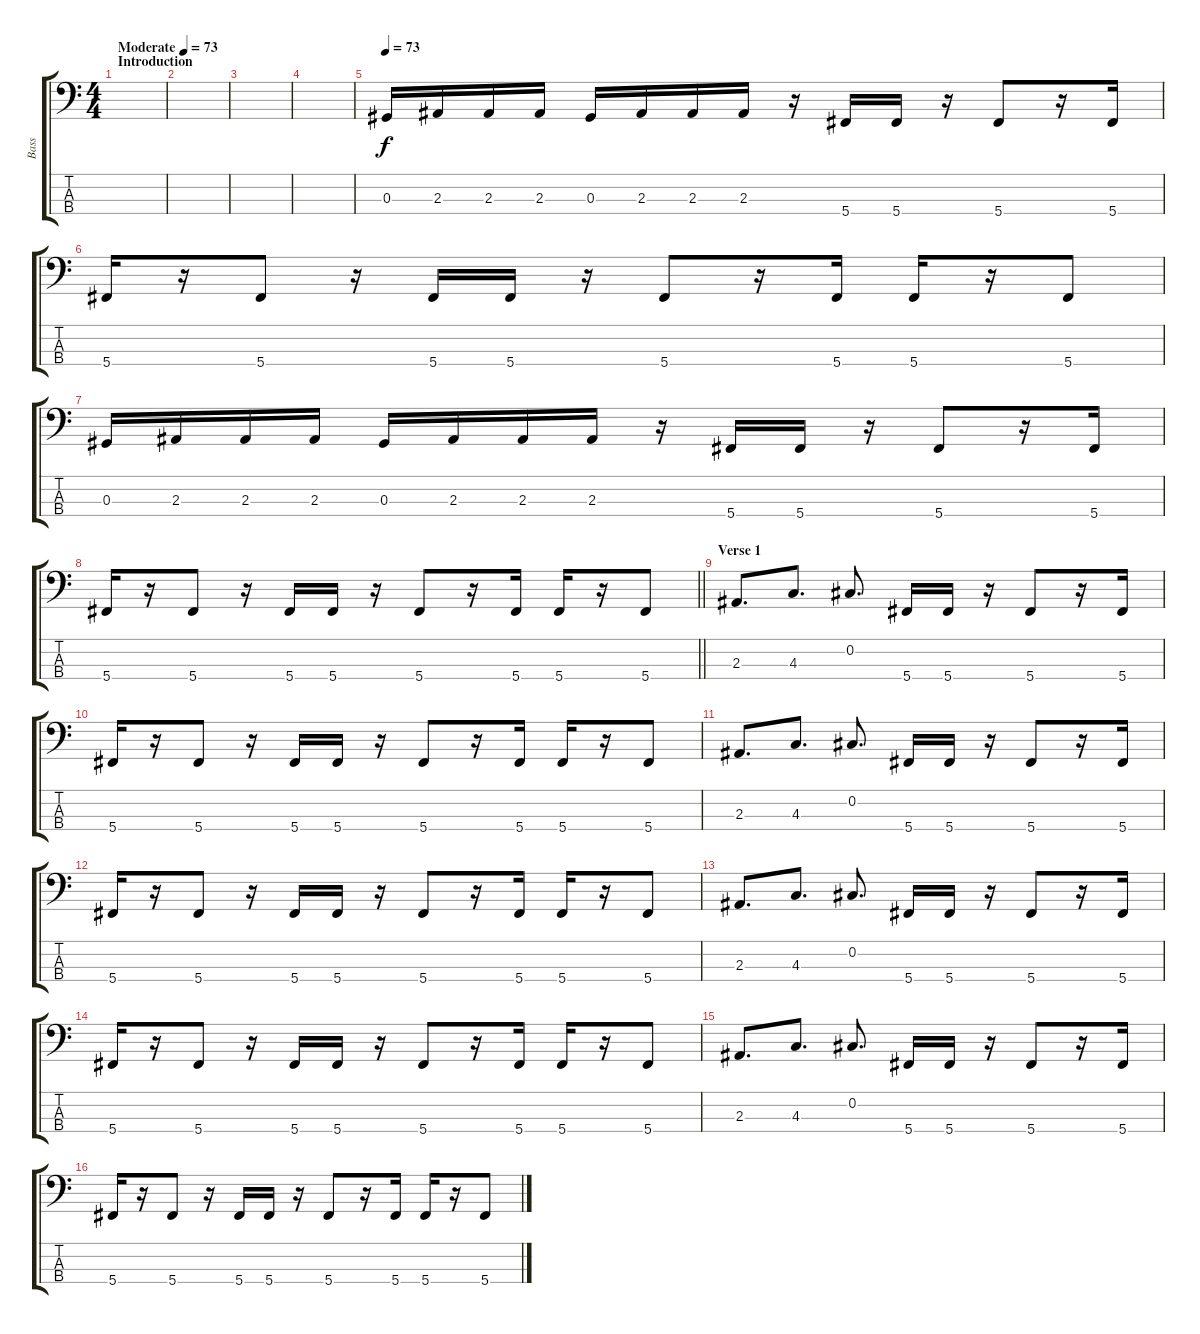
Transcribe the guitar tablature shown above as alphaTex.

\track ("Bass" "Bass") {instrument electricbasspick}
\staff {score tabs}
\tuning (Gb2 Db2 Ab1 Db1) {hide}
\ts (4 4)
\section ("" "Introduction")
\tempo (73 "Moderate")
\clef f4
\ks c
|
|
|
|
\tempo 73
0.3.16 2.3.16 2.3.16 2.3.16 0.3.16 2.3.16 2.3.16 2.3.16 r.16 5.4.16 5.4.16 r.16 5.4.8 r.16 5.4.16 |
5.4.16 r.16 5.4.8 r.16 5.4.16 5.4.16 r.16 5.4.8 r.16 5.4.16 5.4.16 r.16 5.4.8 |
0.3.16 2.3.16 2.3.16 2.3.16 0.3.16 2.3.16 2.3.16 2.3.16 r.16 5.4.16 5.4.16 r.16 5.4.8 r.16 5.4.16 |
\barLineRight lightlight
5.4.16 r.16 5.4.8 r.16 5.4.16 5.4.16 r.16 5.4.8 r.16 5.4.16 5.4.16 r.16 5.4.8 |
\section ("" "Verse 1")
2.3.8{d} 4.3.8{d} 0.2.8{d} 5.4.16 5.4.16 r.16 5.4.8 r.16 5.4.16 |
5.4.16 r.16 5.4.8 r.16 5.4.16 5.4.16 r.16 5.4.8 r.16 5.4.16 5.4.16 r.16 5.4.8 |
2.3.8{d} 4.3.8{d} 0.2.8{d} 5.4.16 5.4.16 r.16 5.4.8 r.16 5.4.16 |
5.4.16 r.16 5.4.8 r.16 5.4.16 5.4.16 r.16 5.4.8 r.16 5.4.16 5.4.16 r.16 5.4.8 |
2.3.8{d} 4.3.8{d} 0.2.8{d} 5.4.16 5.4.16 r.16 5.4.8 r.16 5.4.16 |
5.4.16 r.16 5.4.8 r.16 5.4.16 5.4.16 r.16 5.4.8 r.16 5.4.16 5.4.16 r.16 5.4.8 |
2.3.8{d} 4.3.8{d} 0.2.8{d} 5.4.16 5.4.16 r.16 5.4.8 r.16 5.4.16 |
5.4.16 r.16 5.4.8 r.16 5.4.16 5.4.16 r.16 5.4.8 r.16 5.4.16 5.4.16 r.16 5.4.8
